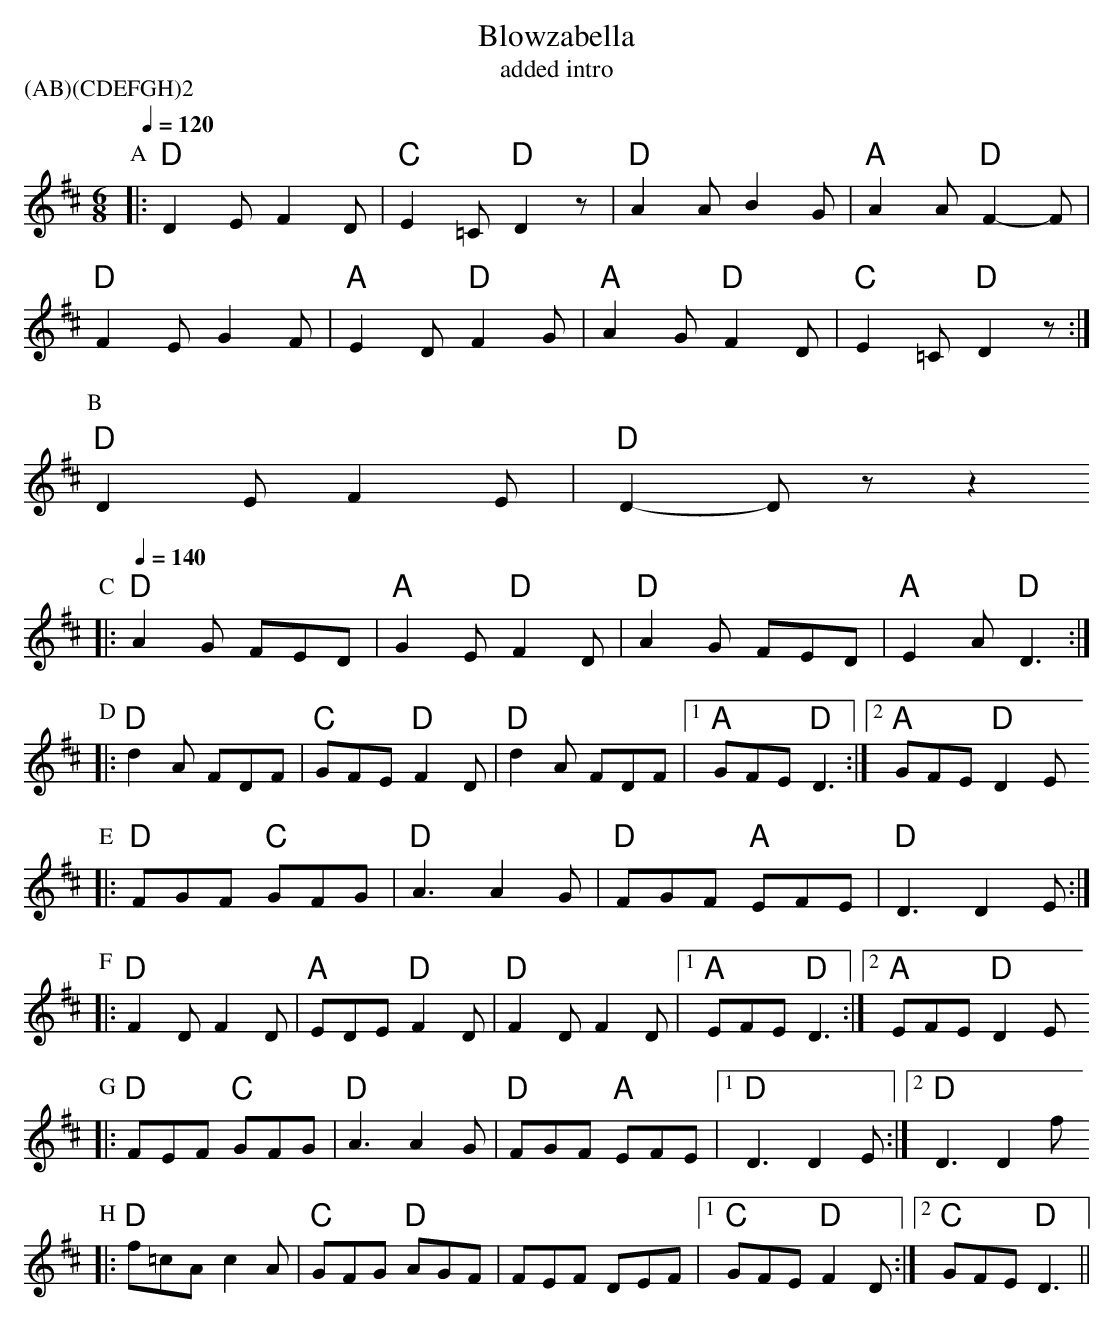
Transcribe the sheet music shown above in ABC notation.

X:1
T:Blowzabella
T:added intro
P:(AB)(CDEFGH)2
L:1/8
Q:1/4=120
M:6/8
K:Dmaj
V:1 treble
V:1
P:A
|: "D" D2 E F2 D | "C" E2 =C "D" D2 z | "D"  A2 A B2 G | "A" A2 A "D" F2- F |
   "D" F2 E G2 F | "A" E2 D "D"  F2 G | "A"  A2 G "D" F2 D | "C" E2 =C "D" D2 z :|
P:B
 "D" D2 E F2 E | "D" D2- D z z2
P:C
|: [Q:1/4=140] "D" A2 G FED | "A" G2 E "D" F2 D | "D" A2 G FED | "A" E2 A "D" D3 :|
P:D
|: "D" d2 A FDF | "C" GFE "D" F2 D | "D" d2 A FDF |1 "A" GFE "D" D3 :|2 "A" GFE"D" D2 E
P:E
|: "D" FGF "C" GFG |"D" A3 A2 G | "D" FGF "A" EFE | "D" D3 D2 E :|
P:F
|: "D" F2 D F2 D | "A" EDE"D" F2 D | "D" F2 D F2 D |1 "A" EFE "D" D3 :|2 "A" EFE "D" D2 E
P:G
|: "D" FEF "C" GFG | "D" A3 A2 G | "D" FGF "A" EFE |1 "D" D3 D2 E :|2 "D" D3 D2 f
P:H
|: "D" f=cA c2 A  |"C" GFG"D" AGF | FEF DEF |1 "C" GFE"D" F2 D :|2 "C" GFE "D" D3 ||
